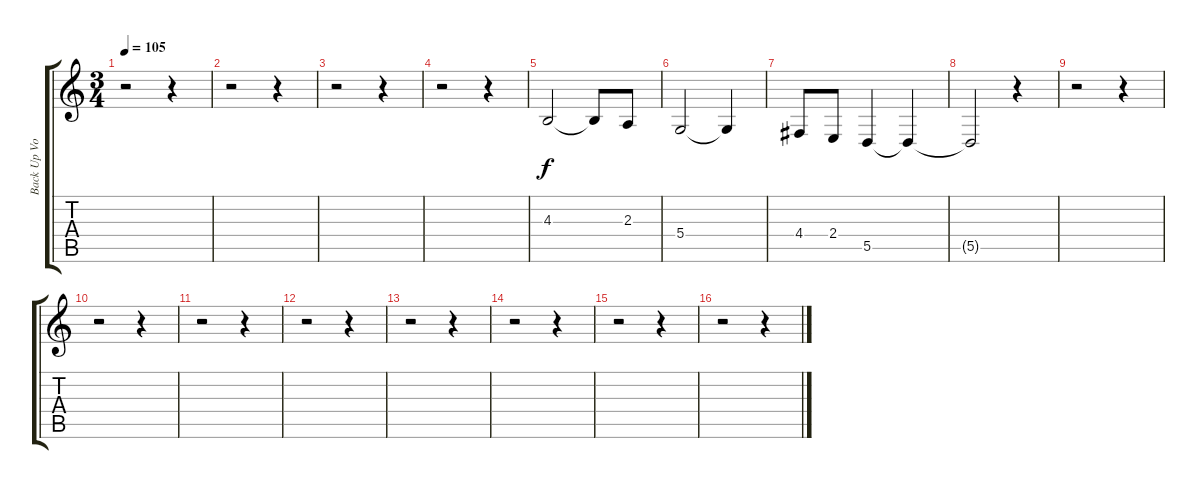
\track ("Back Up Vocals" "Back Up Vo") {instrument lead2sawtooth}
\staff {score tabs}
\tuning (E4 B3 G3 D3 A2 E2) {hide}
\ts (3 4)
\tempo 105
\clef g2
\ks c
r.2{dy f} r.4 |
r.2 r.4 |
r.2 r.4 |
r.2 r.4 |
4.3.2 4.3{t}.8 2.3.8 |
5.4.2 5.4{t}.4 |
4.4.8 2.4.8 5.5.4 5.5{t}.4 |
5.5{t}.2 r.4 |
r.2 r.4 |
r.2 r.4 |
r.2 r.4 |
r.2 r.4 |
r.2 r.4 |
r.2 r.4 |
r.2 r.4 |
r.2 r.4
